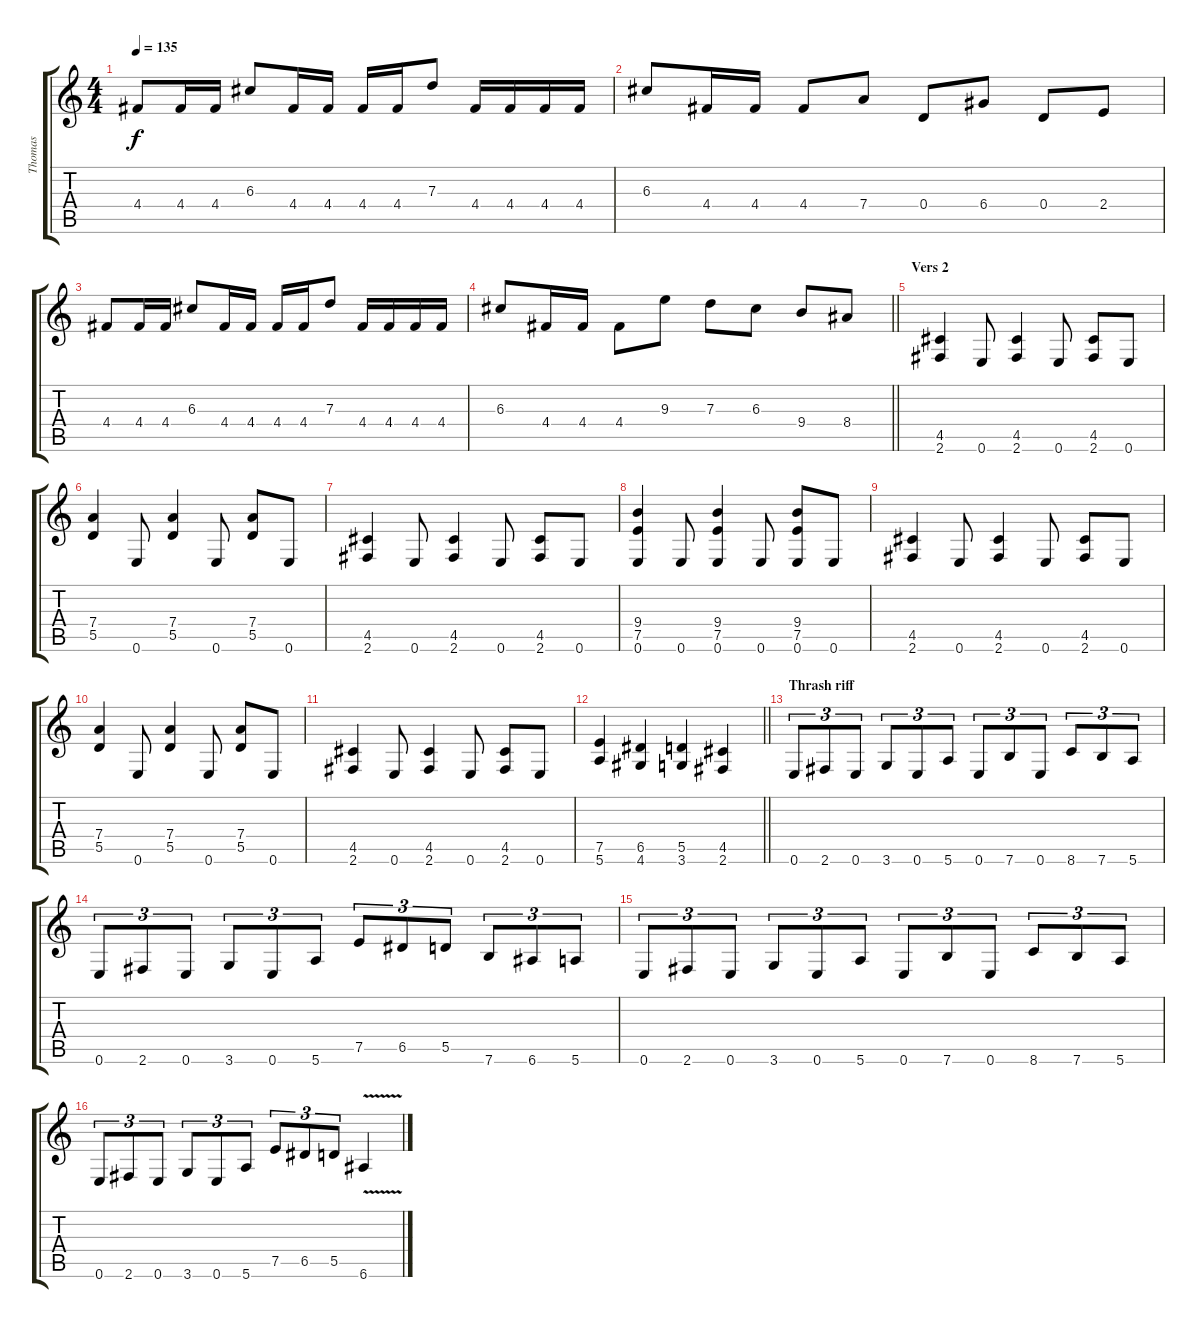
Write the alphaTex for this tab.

\track ("Thomas" "Thomas") {instrument distortionguitar}
\staff {score tabs}
\tuning (E4 B3 G3 D3 A2 E2) {hide}
\ts (4 4)
\tempo 135
\clef g2
\ks c
4.4.8{dy f} 4.4.16 4.4.16 6.3.8 4.4.16 4.4.16 4.4.16 4.4.16 7.3.8 4.4.16 4.4.16 4.4.16 4.4.16 |
6.3.8 4.4.16 4.4.16 4.4.8 7.4.8 0.4.8 6.4.8 0.4.8 2.4.8 |
4.4.8 4.4.16 4.4.16 6.3.8 4.4.16 4.4.16 4.4.16 4.4.16 7.3.8 4.4.16 4.4.16 4.4.16 4.4.16 |
\barLineRight lightlight
6.3.8 4.4.16 4.4.16 4.4.8 9.3.8 7.3.8 6.3.8 9.4.8 8.4.8 |
\section ("" "Vers 2")
(4.5 2.6).4 0.6.8 (4.5 2.6).4 0.6.8 (4.5 2.6).8 0.6.8 |
(7.4 5.5).4 0.6.8 (7.4 5.5).4 0.6.8 (7.4 5.5).8 0.6.8 |
(4.5 2.6).4 0.6.8 (4.5 2.6).4 0.6.8 (4.5 2.6).8 0.6.8 |
(9.4 7.5 0.6).4 0.6.8 (9.4 7.5 0.6).4 0.6.8 (9.4 7.5 0.6).8 0.6.8 |
(4.5 2.6).4 0.6.8 (4.5 2.6).4 0.6.8 (4.5 2.6).8 0.6.8 |
(7.4 5.5).4 0.6.8 (7.4 5.5).4 0.6.8 (7.4 5.5).8 0.6.8 |
(4.5 2.6).4 0.6.8 (4.5 2.6).4 0.6.8 (4.5 2.6).8 0.6.8 |
\barLineRight lightlight
(7.5 5.6).4 (6.5 4.6).4 (5.5 3.6).4 (4.5 2.6).4 |
\section ("" "Thrash riff")
0.6.8{tu (3 2)} 2.6.8{tu (3 2)} 0.6.8{tu (3 2)} 3.6.8{tu (3 2)} 0.6.8{tu (3 2)} 5.6.8{tu (3 2)} 0.6.8{tu (3 2)} 7.6.8{tu (3 2)} 0.6.8{tu (3 2)} 8.6.8{tu (3 2)} 7.6.8{tu (3 2)} 5.6.8{tu (3 2)} |
0.6.8{tu (3 2)} 2.6.8{tu (3 2)} 0.6.8{tu (3 2)} 3.6.8{tu (3 2)} 0.6.8{tu (3 2)} 5.6.8{tu (3 2)} 7.5.8{tu (3 2)} 6.5.8{tu (3 2)} 5.5.8{tu (3 2)} 7.6.8{tu (3 2)} 6.6.8{tu (3 2)} 5.6.8{tu (3 2)} |
0.6.8{tu (3 2)} 2.6.8{tu (3 2)} 0.6.8{tu (3 2)} 3.6.8{tu (3 2)} 0.6.8{tu (3 2)} 5.6.8{tu (3 2)} 0.6.8{tu (3 2)} 7.6.8{tu (3 2)} 0.6.8{tu (3 2)} 8.6.8{tu (3 2)} 7.6.8{tu (3 2)} 5.6.8{tu (3 2)} |
0.6.8{tu (3 2)} 2.6.8{tu (3 2)} 0.6.8{tu (3 2)} 3.6.8{tu (3 2)} 0.6.8{tu (3 2)} 5.6.8{tu (3 2)} 7.5.8{tu (3 2)} 6.5.8{tu (3 2)} 5.5.8{tu (3 2)} 6.6{v}.4
